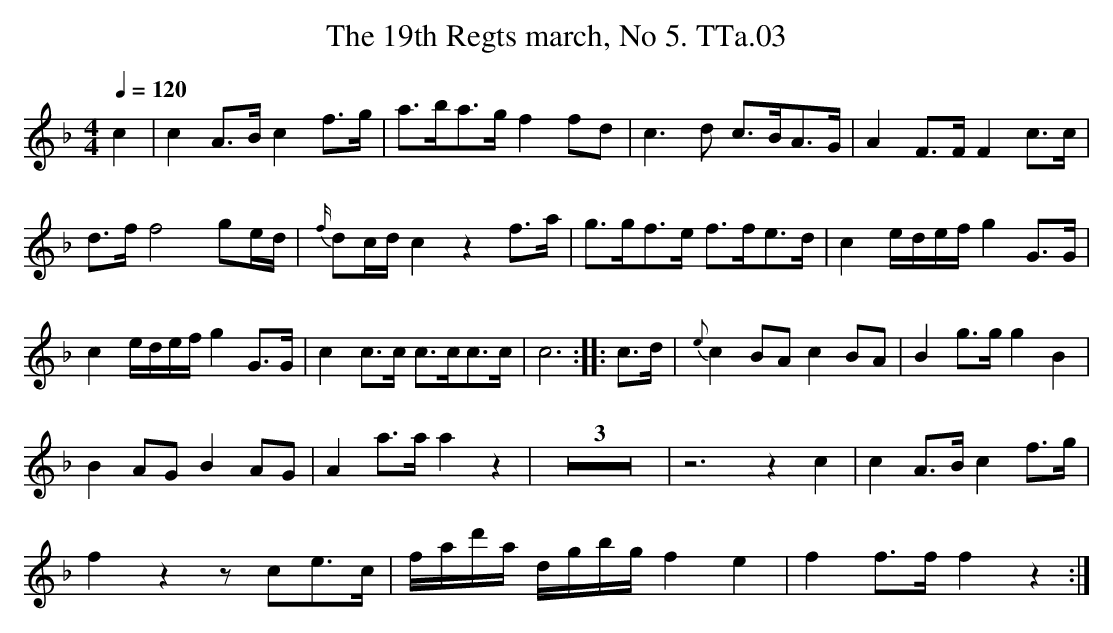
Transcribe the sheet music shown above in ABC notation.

X:1
T:19th Regts march, No 5. TTa.03, The
M:4/4
L:1/8
Q:1/4=120
K:F
c2|c2A>Bc2f>g|a>ba>gf2fd|c3d c>BA>G|A2F>FF2c>c|
d>ff4ge/d/|{f/}dc/d/c2z2f>a|g>gf>e f>fe>d|c2e/d/e/f/g2G>G|
c2e/d/e/f/g2G>G|c2c>c c>cc>c|c6:||:c>d|{e}c2BAc2BA|B2g>gg2B2|
B2AGB2AG|A2a>aa2z2|Z3|z6z2c2|c2A>Bc2f>g|
f2z2zce>c|f/a/d'/a/ d/g/b/g/f2e2|f2f>ff2z2:|
